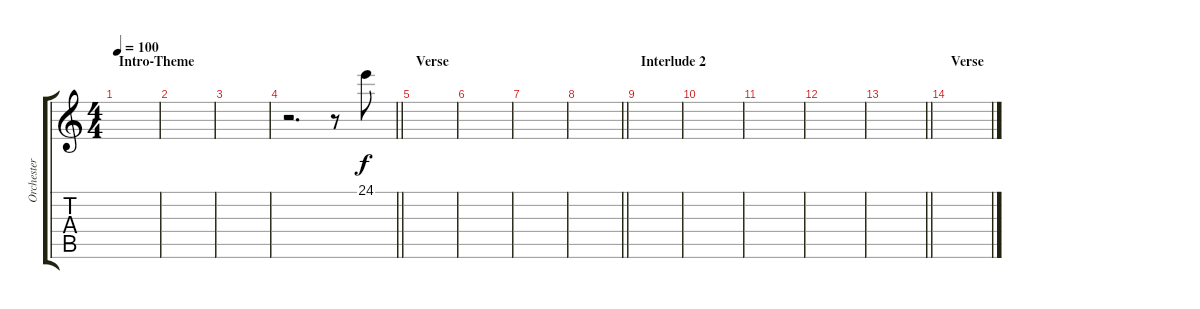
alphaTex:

\track ("Orchester Hit" "Orchester ") {instrument orchestrahit}
\staff {score tabs}
\tuning (E4 B3 G3 D3 A2 E2) {hide}
\ts (4 4)
\section ("" "Intro-Theme")
\tempo 100
\clef g2
\ks c
|
|
|
\barLineRight lightlight
r.2{d} r.8 24.1.8 |
\section ("" "Verse")
|
|
|
\barLineRight lightlight
|
\section ("" "Interlude 2")
|
|
|
|
\barLineRight lightlight
|
\section ("" "Verse")
